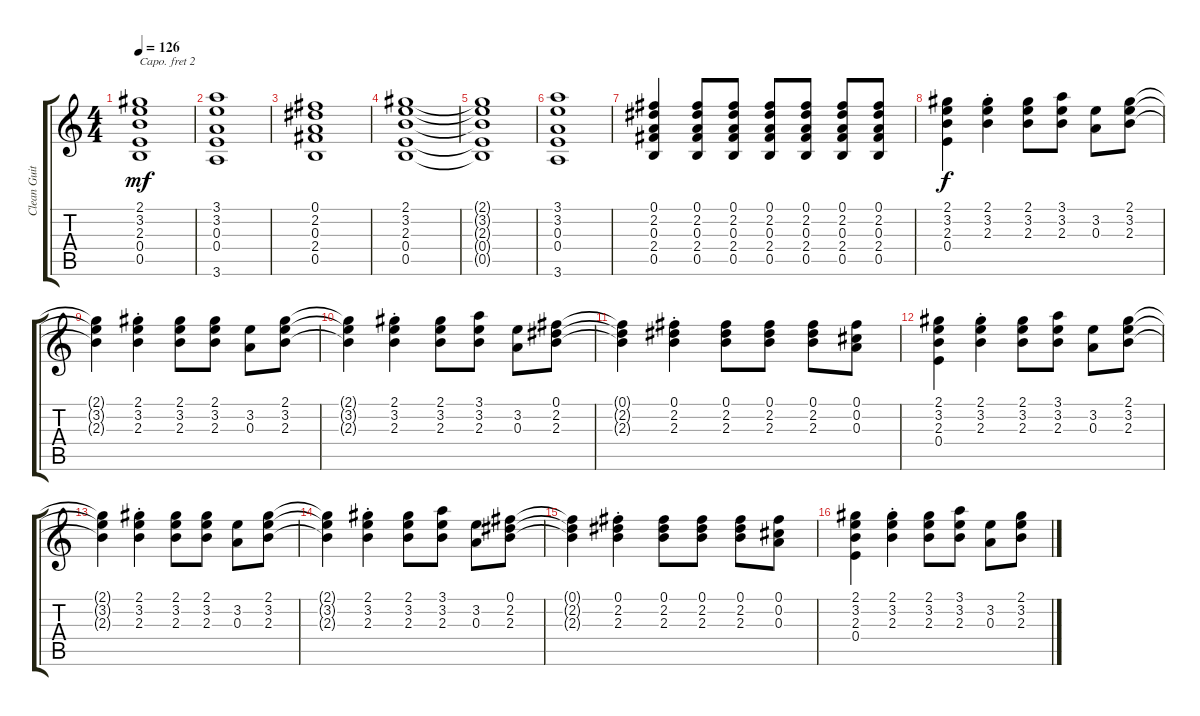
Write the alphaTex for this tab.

\track ("Clean Guitar Lead 2" "Clean Guit") {instrument electricguitarclean}
\staff {score tabs}
\capo 2
\tuning (E4 B3 G3 D3 A2 E2) {hide}
\ts (4 4)
\tempo 126
\clef g2
\ks c
(2.1{t} 3.2{t} 2.3{t} 0.4{t} 0.5{t}).1{dy mf} |
(3.1 3.2 0.3 0.4 3.6).1 |
(0.1 2.2 0.3 2.4 0.5).1 |
(2.1 3.2 2.3 0.4 0.5).1 |
(2.1{t} 3.2{t} 2.3{t} 0.4{t} 0.5{t}).1 |
(3.1 3.2 0.3 0.4 3.6).1 |
(0.1 2.2 0.3 2.4 0.5).4 (0.1 2.2 0.3 2.4 0.5).8 (0.1 2.2 0.3 2.4 0.5).8 (0.1 2.2 0.3 2.4 0.5).8 (0.1 2.2 0.3 2.4 0.5).8 (0.1 2.2 0.3 2.4 0.5).8 (0.1 2.2 0.3 2.4 0.5).8 |
(2.1 3.2 2.3 0.4).4{dy f} (2.1{st} 3.2{st} 2.3{st}).4 (2.1 3.2 2.3).8 (3.1 3.2 2.3).8 (3.2 0.3).8 (2.1 3.2 2.3).8 |
(2.1{t} 3.2{t} 2.3{t}).4 (2.1{st} 3.2{st} 2.3{st}).4 (2.1 3.2 2.3).8 (2.1 3.2 2.3).8 (3.2 0.3).8 (2.1 3.2 2.3).8 |
(2.1{t} 3.2{t} 2.3{t}).4 (2.1{st} 3.2{st} 2.3{st}).4 (2.1 3.2 2.3).8 (3.1 3.2 2.3).8 (3.2 0.3).8 (0.1 2.2 2.3).8 |
(0.1{t} 2.2{t} 2.3{t}).4 (0.1{st} 2.2{st} 2.3{st}).4 (0.1 2.2 2.3).8 (0.1 2.2 2.3).8 (0.1 2.2 2.3).8 (0.1 0.2 0.3).8 |
(2.1 3.2 2.3 0.4).4 (2.1{st} 3.2{st} 2.3{st}).4 (2.1 3.2 2.3).8 (3.1 3.2 2.3).8 (3.2 0.3).8 (2.1 3.2 2.3).8 |
(2.1{t} 3.2{t} 2.3{t}).4 (2.1{st} 3.2{st} 2.3{st}).4 (2.1 3.2 2.3).8 (2.1 3.2 2.3).8 (3.2 0.3).8 (2.1 3.2 2.3).8 |
(2.1{t} 3.2{t} 2.3{t}).4 (2.1{st} 3.2{st} 2.3{st}).4 (2.1 3.2 2.3).8 (3.1 3.2 2.3).8 (3.2 0.3).8 (0.1 2.2 2.3).8 |
(0.1{t} 2.2{t} 2.3{t}).4 (0.1{st} 2.2{st} 2.3{st}).4 (0.1 2.2 2.3).8 (0.1 2.2 2.3).8 (0.1 2.2 2.3).8 (0.1 0.2 0.3).8 |
(2.1 3.2 2.3 0.4).4 (2.1{st} 3.2{st} 2.3{st}).4 (2.1 3.2 2.3).8 (3.1 3.2 2.3).8 (3.2 0.3).8 (2.1 3.2 2.3).8
